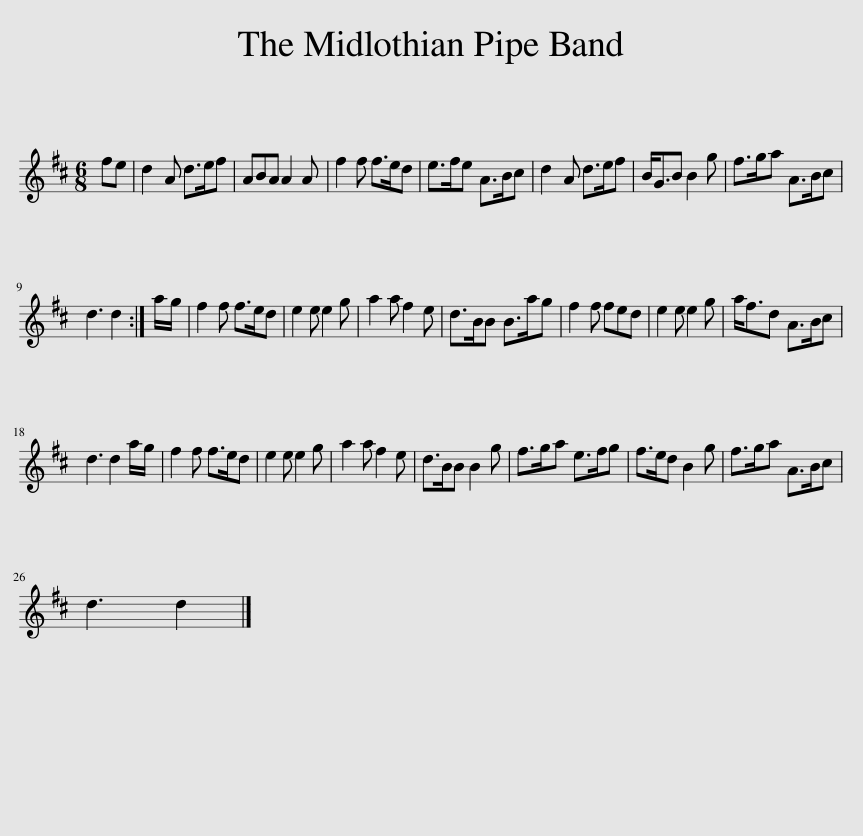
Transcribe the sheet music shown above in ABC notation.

X:1
L:1/8
M:6/8
I:linebreak $
K:D
V:1 treble
V:1
 fe | d2 A d>ef | ABA A2 A | f2 f f>ed | e>fe A>Bc | %5
 d2 A d>ef | B<GB B2 g | f>ga A>Bc |$ d3 d2 :| a/g/ | %10
 f2 f f>ed | e2 e e2 g | a2 a f2 e | d>BB B>ag | f2 f fed | %15
 e2 e e2 g | a<fd A>Bc |$ d3 d2 a/g/ | f2 f f>ed | e2 e e2 g | %20
 a2 a f2 e | d>BB B2 g | f>ga e>fg | f>ed B2 g | f>ga A>Bc |$ %25
 d3 d2 |] %26
